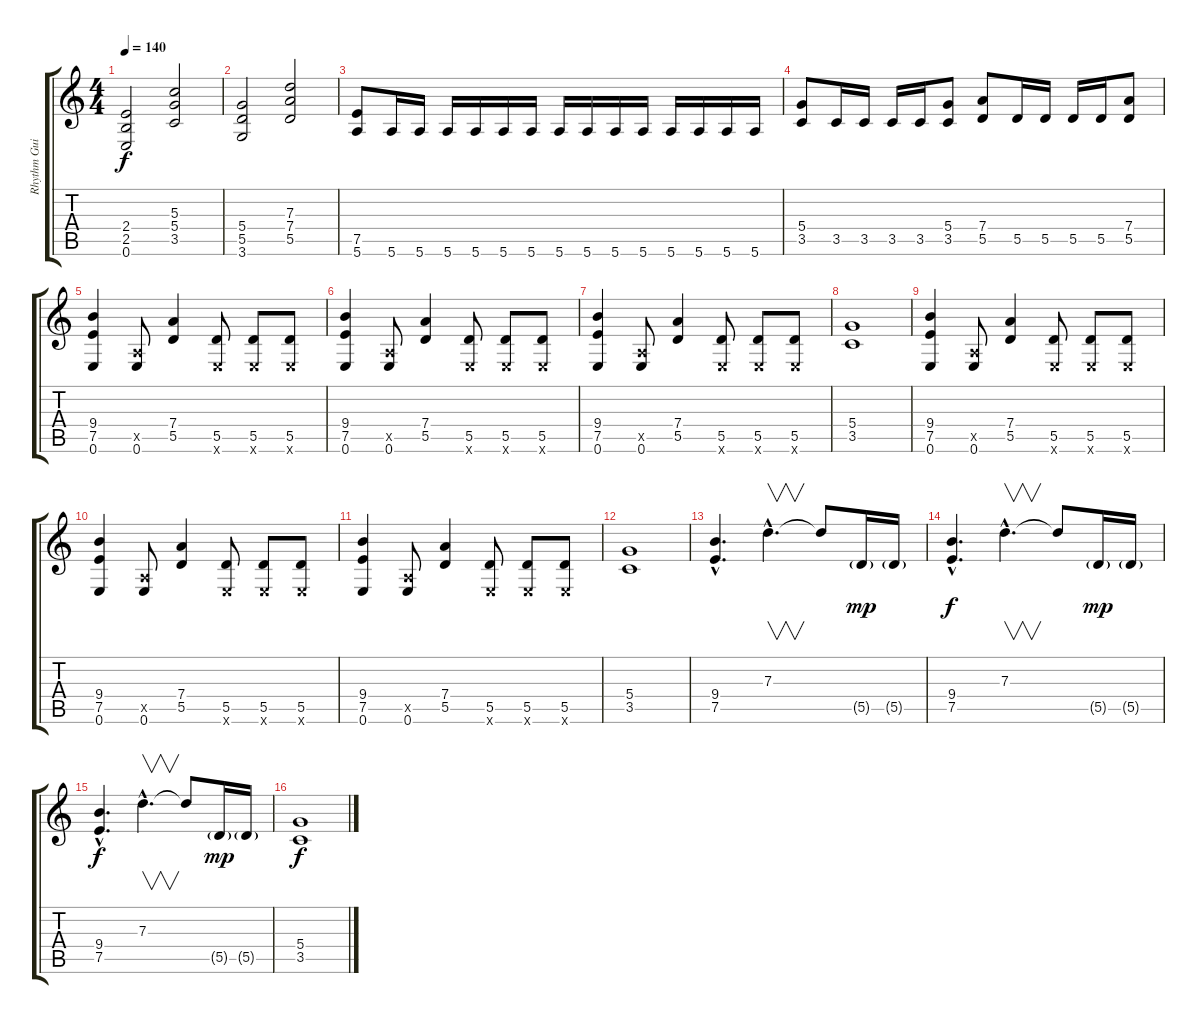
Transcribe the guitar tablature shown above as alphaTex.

\track ("Rhythm Guitar 1" "Rhythm Gui") {instrument overdrivenguitar}
\staff {score tabs}
\tuning (E4 B3 G3 D3 A2 E2) {hide}
\ts (4 4)
\tempo 140
\clef g2
\ks c
(2.4 2.5 0.6).2{dy f} (5.3 5.4 3.5).2 |
(5.4 5.5 3.6).2 (7.3 7.4 5.5).2 |
(7.5 5.6).8 5.6.16 5.6.16 5.6.16 5.6.16 5.6.16 5.6.16 5.6.16 5.6.16 5.6.16 5.6.16 5.6.16 5.6.16 5.6.16 5.6.16 |
(5.4 3.5).8 3.5.16 3.5.16 3.5.16 3.5.16 (5.4 3.5).8 (7.4 5.5).8 5.5.16 5.5.16 5.5.16 5.5.16 (7.4 5.5).8 |
(9.4 7.5 0.6).4 (0.5{x} 0.6).8 (7.4 5.5).4 (5.5 0.6{x}).8 (5.5 0.6{x}).8 (5.5 0.6{x}).8 |
(9.4 7.5 0.6).4 (0.5{x} 0.6).8 (7.4 5.5).4 (5.5 0.6{x}).8 (5.5 0.6{x}).8 (5.5 0.6{x}).8 |
(9.4 7.5 0.6).4 (0.5{x} 0.6).8 (7.4 5.5).4 (5.5 0.6{x}).8 (5.5 0.6{x}).8 (5.5 0.6{x}).8 |
(5.4 3.5).1 |
(9.4 7.5 0.6).4 (0.5{x} 0.6).8 (7.4 5.5).4 (5.5 0.6{x}).8 (5.5 0.6{x}).8 (5.5 0.6{x}).8 |
(9.4 7.5 0.6).4 (0.5{x} 0.6).8 (7.4 5.5).4 (5.5 0.6{x}).8 (5.5 0.6{x}).8 (5.5 0.6{x}).8 |
(9.4 7.5 0.6).4 (0.5{x} 0.6).8 (7.4 5.5).4 (5.5 0.6{x}).8 (5.5 0.6{x}).8 (5.5 0.6{x}).8 |
(5.4 3.5).1 |
(9.4{hac} 7.5{hac}).4{d} 7.3{hac}.4{v d instrument guitarharmonics} 7.3{t}.8{instrument overdrivenguitar} 5.5{g}.16{dy mp} 5.5{g}.16 |
(9.4{hac} 7.5{hac}).4{d dy f} 7.3{hac}.4{v d instrument guitarharmonics} 7.3{t}.8{instrument overdrivenguitar} 5.5{g}.16{dy mp} 5.5{g}.16 |
(9.4{hac} 7.5{hac}).4{d dy f} 7.3{hac}.4{v d instrument guitarharmonics} 7.3{t}.8{instrument overdrivenguitar} 5.5{g}.16{dy mp} 5.5{g}.16 |
(5.4 3.5).1{dy f}
